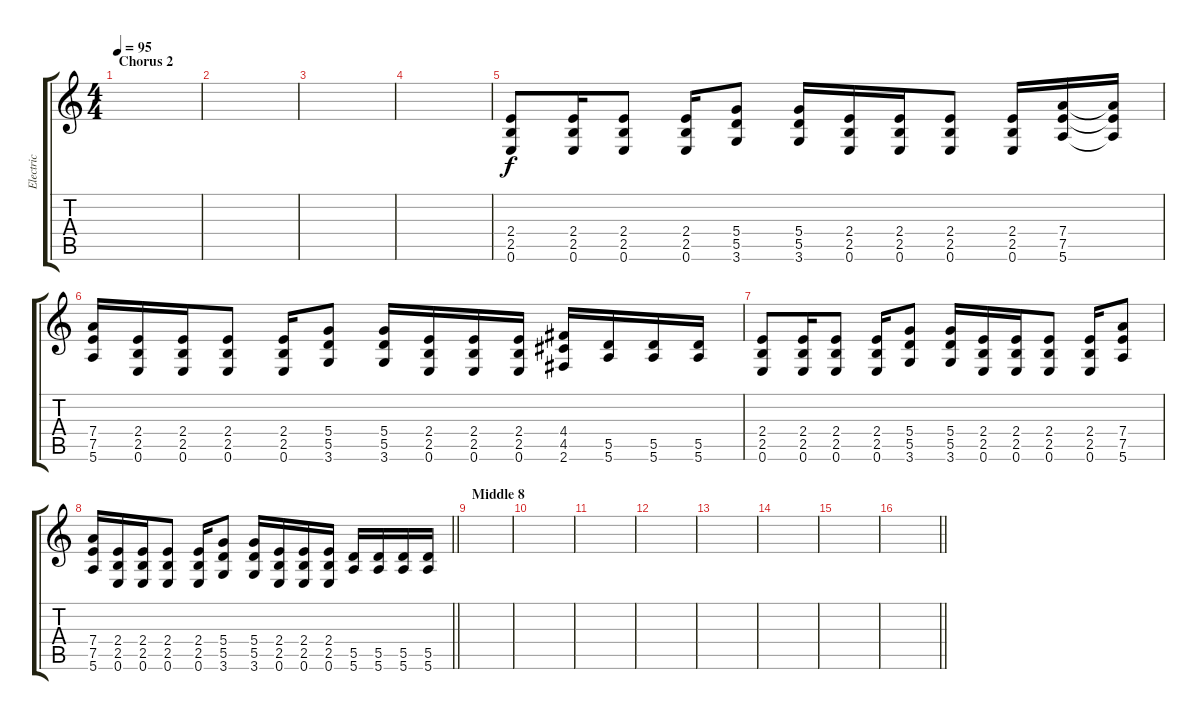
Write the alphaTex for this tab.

\track ("Electric" "Electric") {instrument distortionguitar}
\staff {score tabs}
\tuning (E4 B3 G3 D3 A2 E2) {hide}
\ts (4 4)
\section ("" "Chorus 2")
\tempo 95
\clef g2
\ks c
|
|
|
|
(2.4 2.5 0.6).8 (2.4 2.5 0.6).16 (2.4 2.5 0.6).8 (2.4 2.5 0.6).16 (5.4 5.5 3.6).8 (5.4 5.5 3.6).16 (2.4 2.5 0.6).16 (2.4 2.5 0.6).16 (2.4 2.5 0.6).8 (2.4 2.5 0.6).16 (7.4 7.5 5.6).16 (7.4{t} 7.5{t} 5.6{t}).16 |
(7.4 7.5 5.6).16 (2.4 2.5 0.6).16 (2.4 2.5 0.6).16 (2.4 2.5 0.6).8 (2.4 2.5 0.6).16 (5.4 5.5 3.6).8 (5.4 5.5 3.6).16 (2.4 2.5 0.6).16 (2.4 2.5 0.6).16 (2.4 2.5 0.6).16 (4.4 4.5 2.6).16 (5.5 5.6).16 (5.5 5.6).16 (5.5 5.6).16 |
(2.4 2.5 0.6).8 (2.4 2.5 0.6).16 (2.4 2.5 0.6).8 (2.4 2.5 0.6).16 (5.4 5.5 3.6).8 (5.4 5.5 3.6).16 (2.4 2.5 0.6).16 (2.4 2.5 0.6).16 (2.4 2.5 0.6).8 (2.4 2.5 0.6).16 (7.4 7.5 5.6).8 |
\barLineRight lightlight
(7.4 7.5 5.6).16 (2.4 2.5 0.6).16 (2.4 2.5 0.6).16 (2.4 2.5 0.6).8 (2.4 2.5 0.6).16 (5.4 5.5 3.6).8 (5.4 5.5 3.6).16 (2.4 2.5 0.6).16 (2.4 2.5 0.6).16 (2.4 2.5 0.6).16 (5.5 5.6).16 (5.5 5.6).16 (5.5 5.6).16 (5.5 5.6).16 |
\section ("" "Middle 8")
|
|
|
|
|
|
|
\barLineRight lightlight
